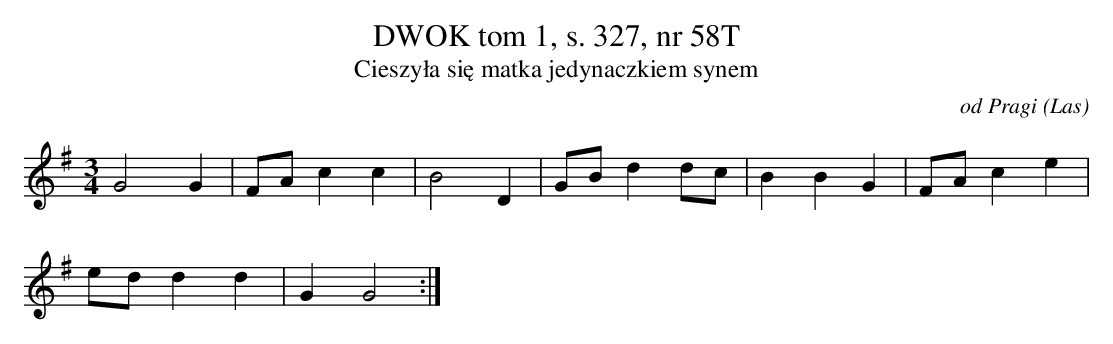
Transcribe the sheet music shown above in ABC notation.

X:1
T: DWOK tom 1, s. 327, nr 58T
T: Cieszyła się matka jedynaczkiem synem
O: od Pragi (Las)
M: 3/4
L: 1/8
K: G
G4G2 | FAc2c2 | B4D2 | GBd2dc | B2B2G2 | FAc2e2 |
edd2d2 | G2G4:|
